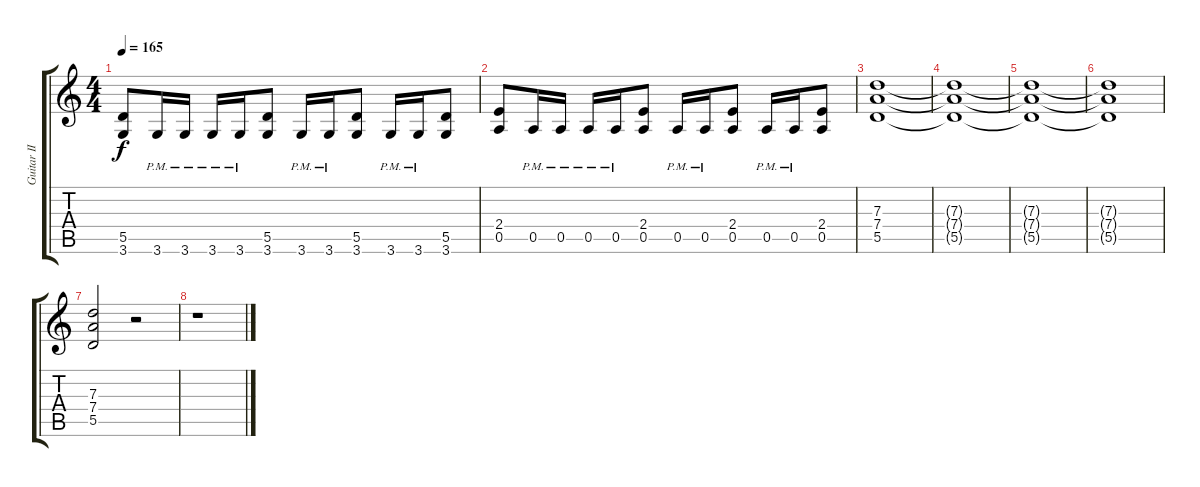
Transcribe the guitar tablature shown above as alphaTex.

\track ("Guitar II" "Guitar II") {instrument overdrivenguitar}
\staff {score tabs}
\tuning (E4 B3 G3 D3 A2 E2) {hide}
\ts (4 4)
\tempo 165
\clef g2
\ks c
(5.5 3.6).8{dy f} 3.6{pm}.16 3.6{pm}.16 3.6{pm}.16 3.6{pm}.16 (5.5 3.6).8 3.6{pm}.16 3.6{pm}.16 (5.5 3.6).8 3.6{pm}.16 3.6{pm}.16 (5.5 3.6).8 |
(2.4 0.5).8 0.5{pm}.16 0.5{pm}.16 0.5{pm}.16 0.5{pm}.16 (2.4 0.5).8 0.5{pm}.16 0.5{pm}.16 (2.4 0.5).8 0.5{pm}.16 0.5{pm}.16 (2.4 0.5).8 |
(7.3 7.4 5.5).1 |
(7.3{t} 7.4{t} 5.5{t}).1 |
(7.3{t} 7.4{t} 5.5{t}).1 |
(7.3{t} 7.4{t} 5.5{t}).1 |
(7.3 7.4 5.5).2 r.2 |
r.1
